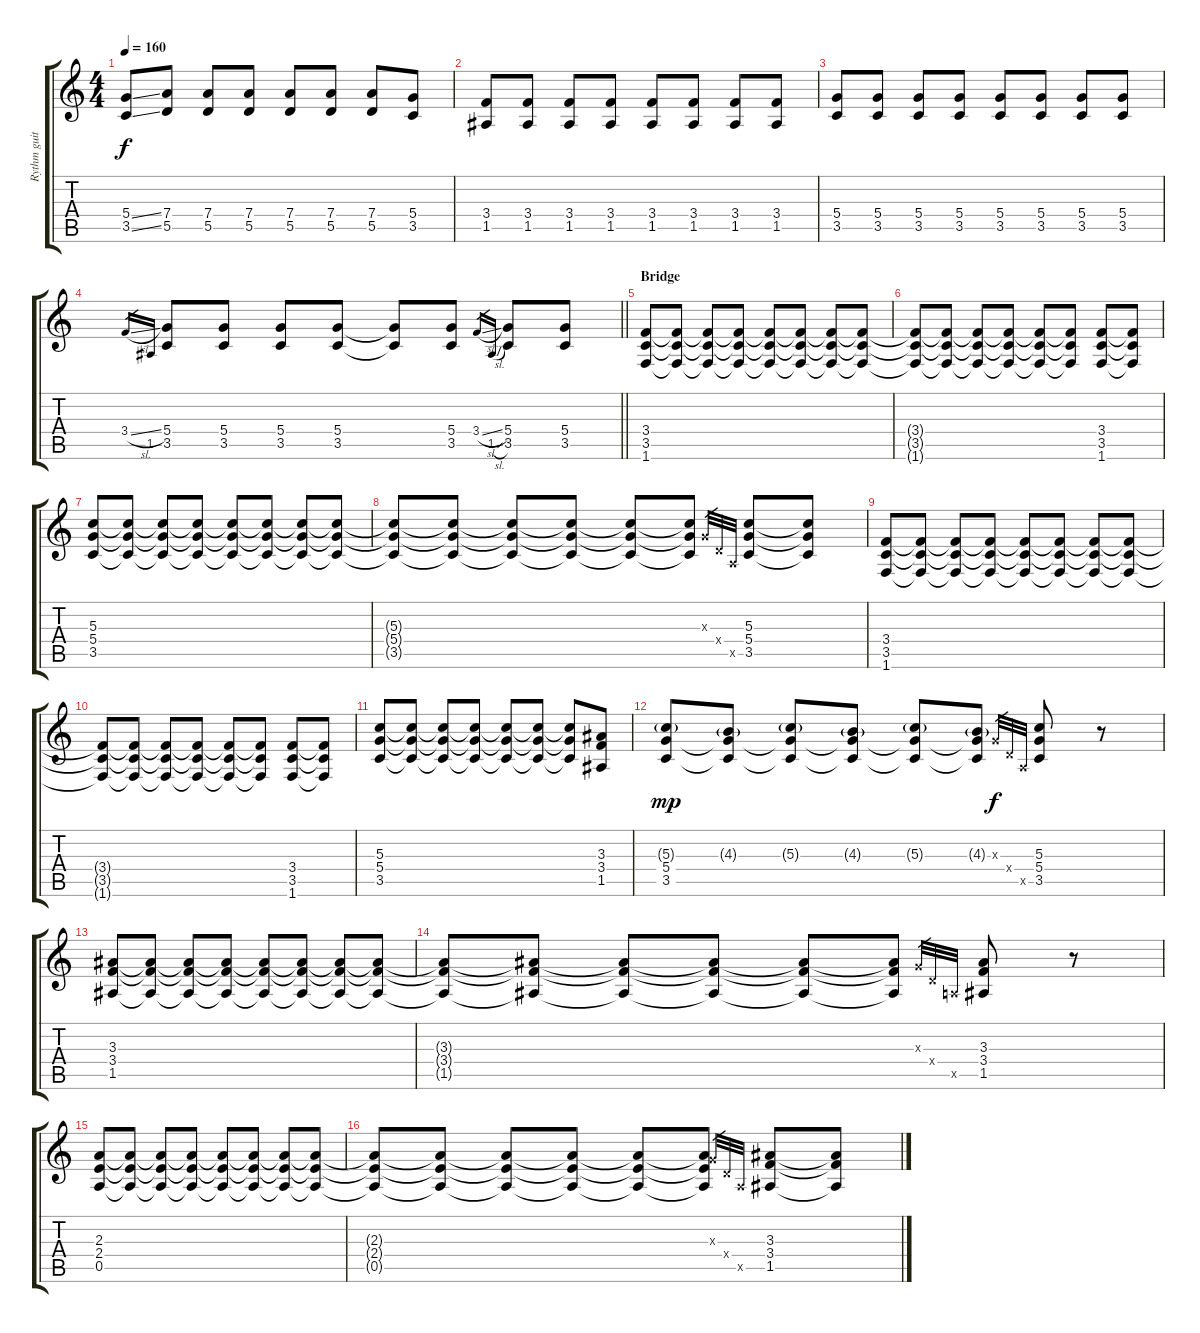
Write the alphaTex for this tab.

\track ("Rythm guitar" "Rythm guit") {instrument overdrivenguitar}
\staff {score tabs}
\tuning (E4 B3 G3 D3 A2 E2) {hide}
\ts (4 4)
\tempo 160
\clef g2
\ks c
(5.4{ss} 3.5{ss}).8{dy f} (7.4 5.5).8 (7.4 5.5).8 (7.4 5.5).8 (7.4 5.5).8 (7.4 5.5).8 (7.4 5.5).8 (5.4 3.5).8 |
(3.4 1.5).8 (3.4 1.5).8 (3.4 1.5).8 (3.4 1.5).8 (3.4 1.5).8 (3.4 1.5).8 (3.4 1.5).8 (3.4 1.5).8 |
(5.4 3.5).8 (5.4 3.5).8 (5.4 3.5).8 (5.4 3.5).8 (5.4 3.5).8 (5.4 3.5).8 (5.4 3.5).8 (5.4 3.5).8 |
\barLineRight lightlight
3.4{sl}.16{gr} 1.5.16{gr} (5.4 3.5).8 (5.4 3.5).8 (5.4 3.5).8 (5.4 3.5).8 (5.4{t} 3.5{t}).8 (5.4 3.5).8 3.4{sl}.16{gr} 1.5{sl}.16{gr} (5.4 3.5).8 (5.4 3.5).8 |
\section ("" "Bridge")
(3.4 3.5 1.6).8 (3.4{t} 3.5{t} 1.6{t}).8 (3.4{t} 3.5{t} 1.6{t}).8 (3.4{t} 3.5{t} 1.6{t}).8 (3.4{t} 3.5{t} 1.6{t}).8 (3.4{t} 3.5{t} 1.6{t}).8 (3.4{t} 3.5{t} 1.6{t}).8 (3.4{t} 3.5{t} 1.6{t}).8 |
(3.4{t} 3.5{t} 1.6{t}).8 (3.4{t} 3.5{t} 1.6{t}).8 (3.4{t} 3.5{t} 1.6{t}).8 (3.4{t} 3.5{t} 1.6{t}).8 (3.4{t} 3.5{t} 1.6{t}).8 (3.4{t} 3.5{t} 1.6{t}).8 (3.4 3.5 1.6).8 (3.4{t} 3.5{t} 1.6{t}).8 |
(5.3 5.4 3.5).8 (5.3{t} 5.4{t} 3.5{t}).8 (5.3{t} 5.4{t} 3.5{t}).8 (5.3{t} 5.4{t} 3.5{t}).8 (5.3{t} 5.4{t} 3.5{t}).8 (5.3{t} 5.4{t} 3.5{t}).8 (5.3{t} 5.4{t} 3.5{t}).8 (5.3{t} 5.4{t} 3.5{t}).8 |
(5.3{t} 5.4{t} 3.5{t}).8 (5.3{t} 5.4{t} 3.5{t}).8 (5.3{t} 5.4{t} 3.5{t}).8 (5.3{t} 5.4{t} 3.5{t}).8 (5.3{t} 5.4{t} 3.5{t}).8 (5.3{t} 5.4{t} 3.5{t}).8 0.3{x}.32{gr} 0.4{x}.32{gr} 0.5{x}.32{gr} (5.3 5.4 3.5).8 (5.3{t} 5.4{t} 3.5{t}).8 |
(3.4 3.5 1.6).8 (3.4{t} 3.5{t} 1.6{t}).8 (3.4{t} 3.5{t} 1.6{t}).8 (3.4{t} 3.5{t} 1.6{t}).8 (3.4{t} 3.5{t} 1.6{t}).8 (3.4{t} 3.5{t} 1.6{t}).8 (3.4{t} 3.5{t} 1.6{t}).8 (3.4{t} 3.5{t} 1.6{t}).8 |
(3.4{t} 3.5{t} 1.6{t}).8 (3.4{t} 3.5{t} 1.6{t}).8 (3.4{t} 3.5{t} 1.6{t}).8 (3.4{t} 3.5{t} 1.6{t}).8 (3.4{t} 3.5{t} 1.6{t}).8 (3.4{t} 3.5{t} 1.6{t}).8 (3.4 3.5 1.6).8 (3.4{t} 3.5{t} 1.6{t}).8 |
(5.3 5.4 3.5).8 (5.3{t} 5.4{t} 3.5{t}).8 (5.3{t} 5.4{t} 3.5{t}).8 (5.3{t} 5.4{t} 3.5{t}).8 (5.3{t} 5.4{t} 3.5{t}).8 (5.3{t} 5.4{t} 3.5{t}).8 (5.3{t} 5.4{t} 3.5{t}).8 (3.3 3.4 1.5).8 |
(5.3{g} 5.4 3.5).8{dy mp} (4.3{g} 5.4{t} 3.5{t}).8 (5.3{g} 5.4{t} 3.5{t}).8 (4.3{g} 5.4{t} 3.5{t}).8 (5.3{g} 5.4{t} 3.5{t}).8 (4.3{g} 5.4{t} 3.5{t}).8 0.3{x}.32{gr dy f} 0.4{x}.32{gr} 0.5{x}.32{gr} (5.3 5.4 3.5).8 r.8 |
(3.3 3.4 1.5).8 (3.3{t} 3.4{t} 1.5{t}).8 (3.3{t} 3.4{t} 1.5{t}).8 (3.3{t} 3.4{t} 1.5{t}).8 (3.3{t} 3.4{t} 1.5{t}).8 (3.3{t} 3.4{t} 1.5{t}).8 (3.3{t} 3.4{t} 1.5{t}).8 (3.3{t} 3.4{t} 1.5{t}).8 |
(3.3{t} 3.4{t} 1.5{t}).8 (3.3{t} 3.4{t} 1.5{t}).8 (3.3{t} 3.4{t} 1.5{t}).8 (3.3{t} 3.4{t} 1.5{t}).8 (3.3{t} 3.4{t} 1.5{t}).8 (3.3{t} 3.4{t} 1.5{t}).8 0.3{x}.32{gr} 0.4{x}.32{gr} 0.5{x}.32{gr} (3.3 3.4 1.5).8 r.8 |
(2.3 2.4 0.5).8 (2.3{t} 2.4{t} 0.5{t}).8 (2.3{t} 2.4{t} 0.5{t}).8 (2.3{t} 2.4{t} 0.5{t}).8 (2.3{t} 2.4{t} 0.5{t}).8 (2.3{t} 2.4{t} 0.5{t}).8 (2.3{t} 2.4{t} 0.5{t}).8 (2.3{t} 2.4{t} 0.5{t}).8 |
(2.3{t} 2.4{t} 0.5{t}).8 (2.3{t} 2.4{t} 0.5{t}).8 (2.3{t} 2.4{t} 0.5{t}).8 (2.3{t} 2.4{t} 0.5{t}).8 (2.3{t} 2.4{t} 0.5{t}).8 (2.3{t} 2.4{t} 0.5{t}).8 0.3{x}.32{gr} 0.4{x}.32{gr} 0.5{x}.32{gr} (3.3 3.4 1.5).8 (3.3{t} 3.4{t} 1.5{t}).8
